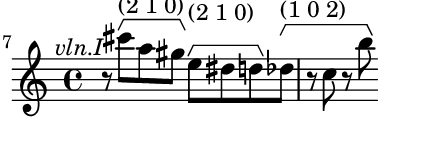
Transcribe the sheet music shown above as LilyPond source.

\version "2.11.64"

\include "../config/lib.ly"

\score {
  \new Staff {
    \time 4/4
    \relative c''' {
      \set Score.currentBarNumber = #7
      \bar ""
      \bracketUp
      \once \override TextScript #'extra-offset = #'( -4.5 . -4 )
      r8^\markup{\italic{vln.I}}
      \once \override TextScript #'extra-offset = #'( 0 . -2 )
      cis\startGroup^\markup{(2 1 0)} a gis\stopGroup
      e\startGroup^\markup{(2 1 0)} dis d\stopGroup
      des\startGroup^\markup{(1 0 2)} r c r b'\stopGroup
    }
  }
  \layout {
    \context {
      \Staff \consists "Horizontal_bracket_engraver"
    }
  }
}
\paper {
  paper-width = 7.4\cm
  paper-height = 2.6\cm
%   line-width = 6\cm
  top-margin = -.6\cm
  left-margin = .2\cm
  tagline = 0
  indent = 0
}
